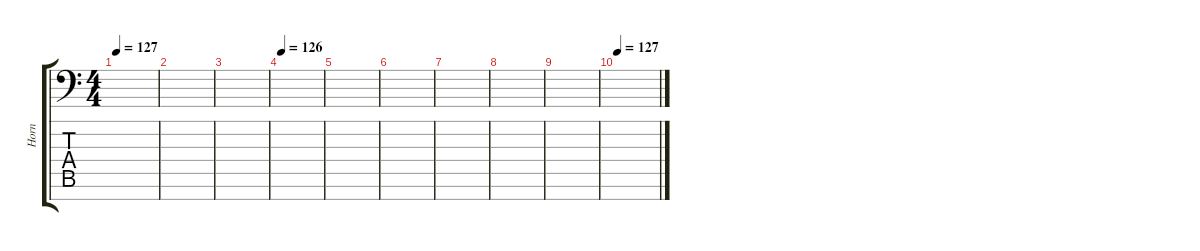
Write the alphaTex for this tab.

\track ("Horn" "Horn") {instrument overdrivenguitar}
\staff {score tabs}
\tuning (E4 B3 G3 D3 A2 E2 C-1) {hide}
\ts (4 4)
\tempo 127
\clef f4
\ks c
|
|
|
\tempo 126
|
|
|
|
|
|
\tempo 127
